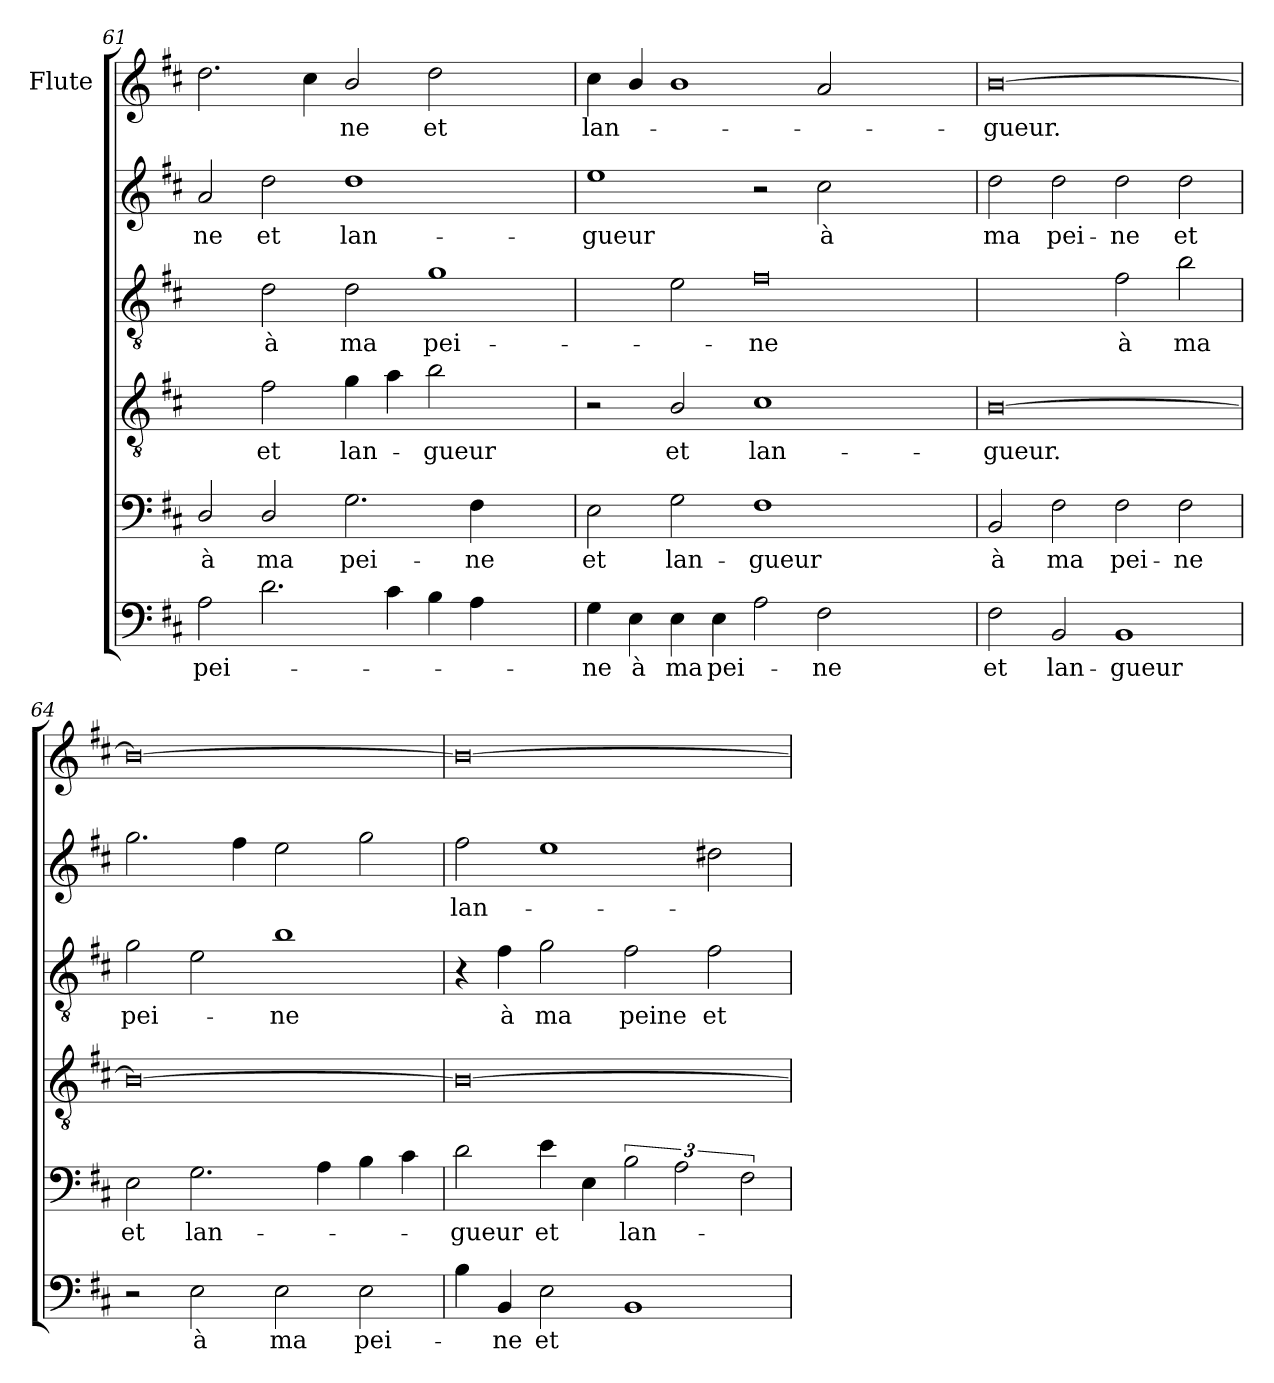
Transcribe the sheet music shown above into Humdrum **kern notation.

**kern	**text	**kern	**text	**kern	**text	**kern	**text	**kern	**text	**kern	**text
*part6	*part6	*part5	*part5	*part4	*part4	*part3	*part3	*part2	*part2	*part1	*part1
*staff6	*staff6	*staff5	*staff5	*staff4	*staff4	*staff3	*staff3	*staff2	*staff2	*staff1	*staff1
*	*	*	*	*	*	*	*	*	*	*I"Flute	*
!!LO:LB:g=z
*clefF4	*	*clefF4	*	*clefGv2	*	*clefGv2	*	*clefG2	*	*clefG2	*
*ITrd1c2	*	*ITrd1c2	*	*ITrd1c2	*	*ITrd1c2	*	*ITrd1c2	*	*ITrd1c2	*
*k[]	*	*k[]	*	*k[]	*	*k[]	*	*k[]	*	*k[]	*
*C:	*	*C:	*	*C:	*	*C:	*	*C:	*	*C:	*
=61	=61	=61	=61	=61	=61	=61	=61	=61	=61	=61	=61
!	!LO:LY:b	!	!LO:LY:b	!	!	!	!	!	!LO:LY:b	!	!
2G\	pei-	2C/	à	2e\yy	.	2c\yy	.	2g/	-ne	2.cc\	.
!	!	!	!LO:LY:b	!	!LO:LY:b	!	!LO:LY:b	!	!LO:LY:b	!	!
2.c\	.	2C/	ma	2e\	et	2c\	à	2cc\	et	.	.
.	.	.	.	.	.	.	.	.	.	4b\	.
!	!	!	!LO:LY:b	!	!LO:LY:b	!	!LO:LY:b	!	!LO:LY:b	!	!LO:LY:b
.	.	2.F\	pei-	4f\	lan-	2c\	ma	1cc	lan-	2a/	-ne
4B\	.	.	.	4g\	.	.	.	.	.	.	.
!	!	!	!	!	!LO:LY:b	!	!LO:LY:b	!	!	!	!LO:LY:b
4A\	.	.	.	2a\	-gueur	1f	pei-	.	.	2cc\	et
!	!	!	!LO:LY:b	!	!	!	!	!	!	!	!
4G\	.	4E\	-ne	.	.	.	.	.	.	.	.
2ryy	.	2ryy	.	2ryy	.	.	.	2ryy	.	2ryy	.
=62	=62	=62	=62	=62	=62	=62	=62	=62	=62	=62	=62
!	!LO:LY:b	!	!LO:LY:b	!	!	!	!	!	!LO:LY:b	!	!LO:LY:b
4F\	-ne	2D\	et	2r	.	2f\yy	.	1dd	-gueur	4b\	lan-
!	!LO:LY:b	!	!	!	!	!	!	!	!	!	!
4D\	à	.	.	.	.	.	.	.	.	4a/	.
!	!LO:LY:b	!	!LO:LY:b	!	!LO:LY:b	!	!	!	!	!	!
4D\	ma	2F\	lan-	2A/	et	2d\	.	.	.	1a	.
!	!LO:LY:b	!	!	!	!	!	!	!	!	!	!
4D\	pei-	.	.	.	.	.	.	.	.	.	.
!	!	!	!LO:LY:b	!	!LO:LY:b	!	!LO:LY:b	!	!	!	!
2G\	.	1E	-gueur	1B	lan-	0e	-ne	2r	.	.	.
!	!LO:LY:b	!	!	!	!	!	!	!	!LO:LY:b	!	!
2E\	-ne	.	.	.	.	.	.	2b\	à	2g/	.
1ryy	.	1ryy	.	1ryy	.	.	.	1ryy	.	1ryy	.
=63	=63	=63	=63	=63	=63	=63	=63	=63	=63	=63	=63
!	!LO:LY:b	!	!LO:LY:b	!	!LO:LY:b	!	!	!	!LO:LY:b	!	!LO:LY:b
2E\	et	2AA/	à	[0A	-gueur.	1eyy	.	2cc\	ma	[0a	-gueur.
!	!LO:LY:b	!	!LO:LY:b	!	!	!	!	!	!LO:LY:b	!	!
2AA/	lan-	2E\	ma	.	.	.	.	2cc\	pei-	.	.
!	!LO:LY:b	!	!LO:LY:b	!	!	!	!LO:LY:b	!	!LO:LY:b	!	!
1AA	-gueur	2E\	pei-	.	.	2e\	à	2cc\	-ne	.	.
!	!	!	!LO:LY:b	!	!	!	!LO:LY:b	!	!LO:LY:b	!	!
.	.	2E\	-ne	.	.	2a\	ma	2cc\	et	.	.
=64	=64	=64	=64	=64	=64	=64	=64	=64	=64	=64	=64
!	!	!	!LO:LY:b	!	!	!	!LO:LY:b	!	!	!	!
2r	.	2D\	et	0A_	.	2f\	pei-	2.ff\	.	0a_	.
!	!LO:LY:b	!	!LO:LY:b	!	!	!	!	!	!	!	!
2D\	à	2.F\	lan-	.	.	2d\	.	.	.	.	.
.	.	.	.	.	.	.	.	4ee\	.	.	.
!	!LO:LY:b	!	!	!	!	!	!LO:LY:b	!	!	!	!
2D\	ma	.	.	.	.	1a	-ne	2dd\	.	.	.
.	.	4G\	.	.	.	.	.	.	.	.	.
!	!LO:LY:b	!	!	!	!	!	!	!	!	!	!
2D\	pei-	4A\	.	.	.	.	.	2ff\	.	.	.
.	.	4B\	.	.	.	.	.	.	.	.	.
!!LO:PB:g=z
=65	=65	=65	=65	=65	=65	=65	=65	=65	=65	=65	=65
!	!	!	!LO:LY:b	!	!	!	!	!	!LO:LY:b	!	!
4A\	.	2c\	-gueur	0A_	.	4r	.	2ee\	lan-	0a_	.
!	!LO:LY:b	!	!	!	!	!	!LO:LY:b	!	!	!	!
4AA/	-ne	.	.	.	.	4e\	à	.	.	.	.
!	!LO:LY:b	!	!LO:LY:b	!	!	!	!LO:LY:b	!	!	!	!
2D\	et	4d\	et	.	.	2f\	ma	1dd	.	.	.
.	.	4D\	.	.	.	.	.	.	.	.	.
!	!	!	!LO:LY:b	!	!	!	!LO:LY:b	!	!	!	!
1AA	.	3A\	lan-	.	.	2e\	peine	.	.	.	.
.	.	3G\	.	.	.	.	.	.	.	.	.
!	!	!	!	!	!	!	!LO:LY:b	!	!	!	!
.	.	.	.	.	.	2e\	et	2cc#X\	.	.	.
.	.	3E\	.	.	.	.	.	.	.	.	.
=	=	=	=	=	=	=	=	=	=	=	=
*-	*-	*-	*-	*-	*-	*-	*-	*-	*-	*-	*-
